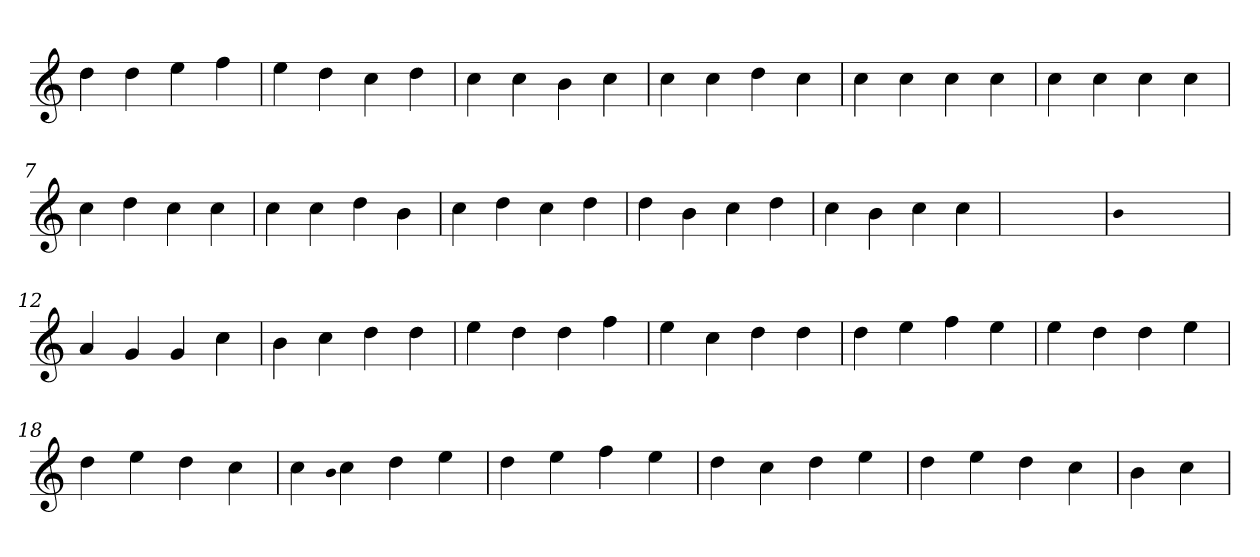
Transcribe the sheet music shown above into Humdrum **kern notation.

**kern
*part1
*staff1
*clefG2
=1
4dd
4dd
4ee
4ff
=2
4ee
4dd
4cc
4dd
=3
4cc
4cc
4b
4cc
=4
4cc
4cc
4dd
4cc
=5
4cc
4cc
4cc
4cc
=6
4cc
4cc
4cc
4cc
=7
4cc
4dd
4cc
4cc
=8
4cc
4cc
4dd
4b
=9
4cc
4dd
4cc
4dd
=10
4dd
4b
4cc
4dd
=11
4cc
4b
4cc
4cc
=12
1ryy
=12
qqb
1ryy
=12
4a
4g
4g
4cc
=13
4b
4cc
4dd
4dd
=14
4ee
4dd
4dd
4ff
=15
4ee
4cc
4dd
4dd
=16
4dd
4ee
4ff
4ee
=17
4ee
4dd
4dd
4ee
=18
4dd
4ee
4dd
4cc
=19
4cc
qqb
4cc
4dd
4ee
=20
4dd
4ee
4ff
4ee
=21
4dd
4cc
4dd
4ee
=22
4dd
4ee
4dd
4cc
=23
4b
4cc
=
*-
